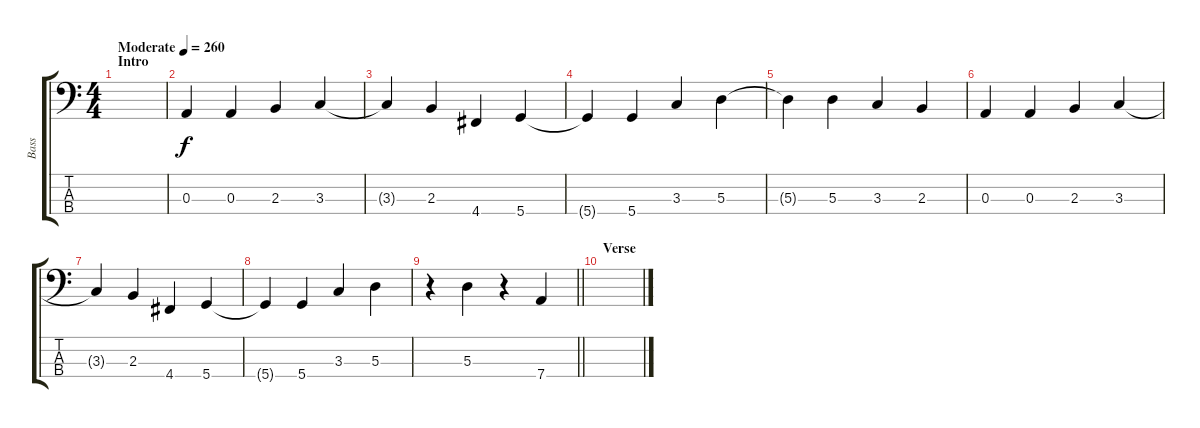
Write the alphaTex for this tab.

\track ("Bass" "Bass") {instrument electricbassfinger}
\staff {score tabs}
\tuning (G2 D2 A1 D1) {hide}
\ts (4 4)
\section ("" "Intro")
\tempo (260 "Moderate")
\clef f4
\ks c
|
0.3.4 0.3.4 2.3.4 3.3.4 |
3.3{t}.4 2.3.4 4.4.4 5.4.4 |
5.4{t}.4 5.4.4 3.3.4 5.3.4 |
5.3{t}.4 5.3.4 3.3.4 2.3.4 |
0.3.4 0.3.4 2.3.4 3.3.4 |
3.3{t}.4 2.3.4 4.4.4 5.4.4 |
5.4{t}.4 5.4.4 3.3.4 5.3.4 |
\barLineRight lightlight
r.4 5.3.4 r.4 7.4.4 |
\section ("" "Verse")
